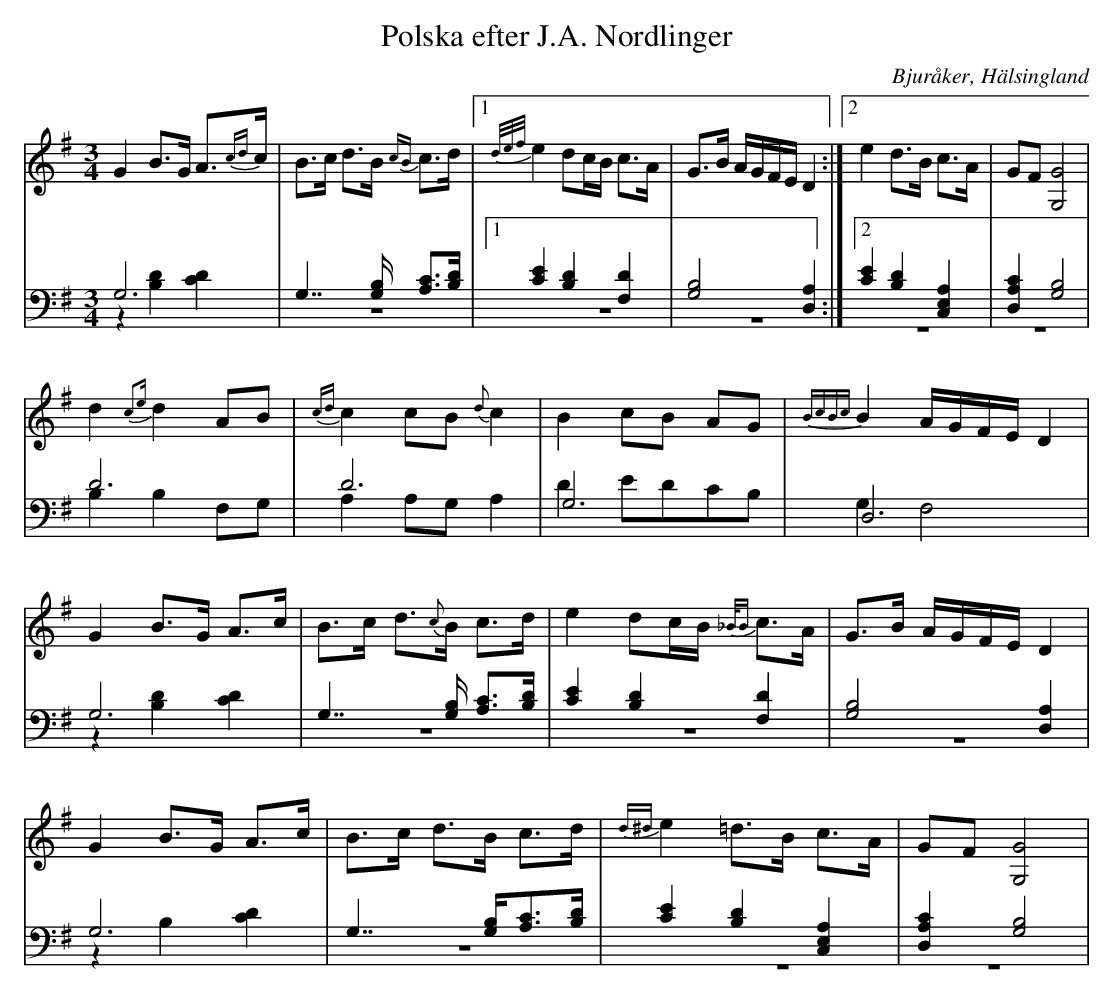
X:1
T: Polska efter J.A. Nordlinger
O: Bjuråker, Hälsingland
M: 3/4
L: 1/8
K: G
V:1
V:2
V:3 merge
V:1
G2 B>G A>{cd2/3}c|B>c d>B {cB}c>d |1 {d/e/f/}e2 dc/B/ c>A| G>B A/G/F/E/ D2:|2 e2 d>B c>A|GF [G4G,4]  |
 d2 {c2e}d2 AB|{cd}c2 cB {d}c2|B2 cB AG|{BcBc}B2 A/G/F/E/ D2 |
G2 B>G A>c|B>c d>{c4/3}B c>d |e2 dc/B/ {_B/B}c>A|G>B A/G/F/E/ D2 |
G2 B>G A>c |B>c d>B c>d|{d^d}e2 =d>B c>A|GF [G,4G4] |
V:2 clef=bass
 G,6|G,7/2 [G,/B,/] [A,C]>[B,D]|1 [C2E2] [B,2D2] [F,2D2]| [G,4B,4] [D,2A,2]:|2 [C2E2] [B,2D2] [C,2E,2A,2]| [D,2A,2C2] [G,4B,4]|
D6 |D6 |G,6|D,6 |
G,6 | G,7/2 [G,/B,/] [A,C]>[B,D]| [C2E2] [B,2D2] [F,2D2]| [G,4B,4] [D,2A,2]|
G,6 |G,7/2 [G,/B,/][A,C]>[B,D]|[C2E2] [B,2D2] [C,2E,2A,2]|[D,2A,2C2] [G,4B,4] |
V:3 clef=bass
z2 [B,2D2] [C2D2]| z6|1 z6| z6:|2 z6|  z6|
B,2 B,2 F,G, |A,2 A,G, A,2 |D2 EDCB,|G,2 F,4 |
z2 [B,2D2] [C2D2]| z6 |z6 |z6|
z2 B,2 [C2D2] |z6|z6|z6|
